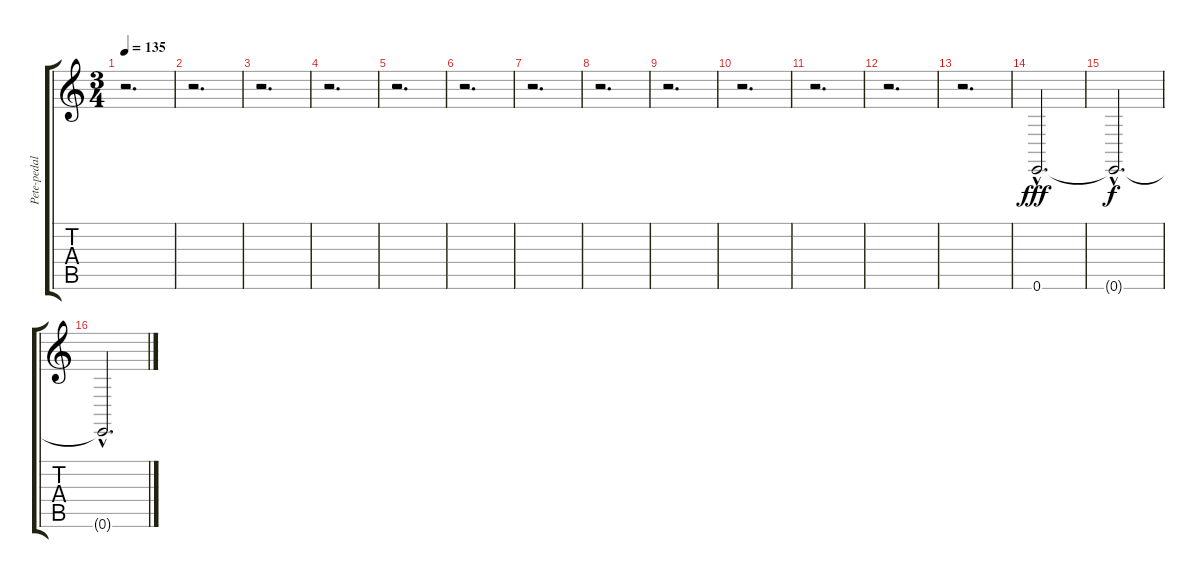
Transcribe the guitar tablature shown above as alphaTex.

\track ("Pete-pedals" "Pete-pedal") {instrument synthbrass2}
\staff {score tabs}
\tuning (E4 B3 G3 D3 A2 E2) {hide}
\ts (3 4)
\tempo 135
\clef g2
\ks c
r.2{d dy f} |
r.2{d} |
r.2{d} |
r.2{d} |
r.2{d} |
r.2{d} |
r.2{d} |
r.2{d} |
r.2{d} |
r.2{d} |
r.2{d} |
r.2{d} |
r.2{d} |
0.6{hac}.2{d dy fff} |
0.6{hac t}.2{d dy f} |
0.6{hac t}.2{d}
